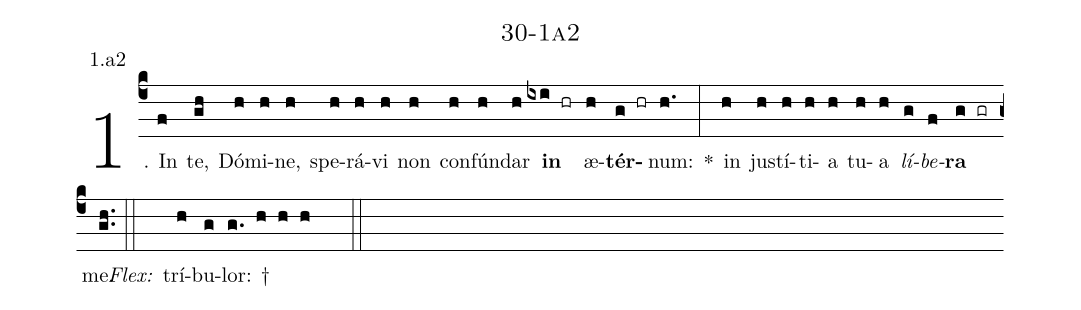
name: 30-1a2;
annotation: 1.a2;
%%
(c4)1. In(f) te,(gh) Dó(h)mi(h)ne,(h) spe(h)rá(h)vi(h) non(h) con(h)fún(h)dar(h) <b>in</b>(ixi hr) æ(h)<b>tér</b>(g hr)num:(h.) *(:) in(h) jus(h)tí(h)ti(h)a(h) tu(h)a(h) <i>lí</i>(g)<i>be</i>(f)<b>ra</b>(g gr) me.(gh..) (::)
<i>Flex:</i>()  trí(h)bu(g)lor: †(g. h h h  ::)
